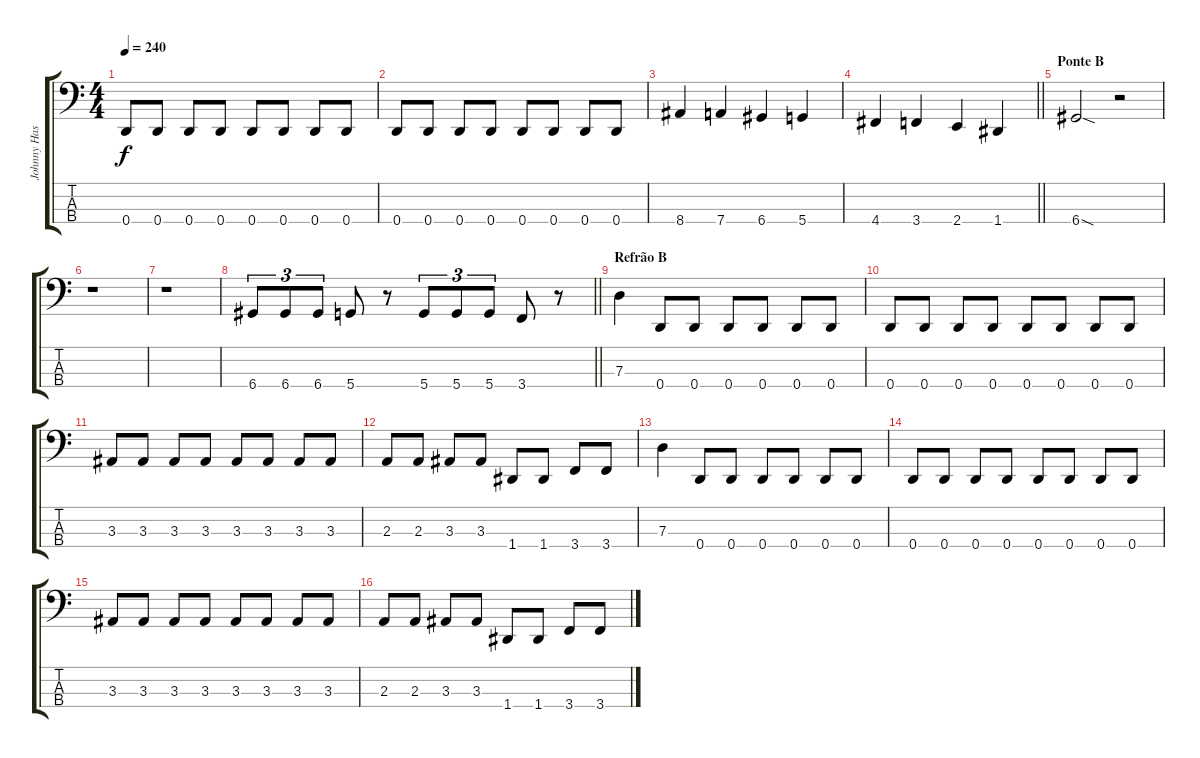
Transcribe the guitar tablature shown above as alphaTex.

\track ("Johnny Hass" "Johnny Has") {instrument electricbassfinger}
\staff {score tabs}
\tuning (F2 C2 G1 D1) {hide}
\ts (4 4)
\tempo 240
\clef f4
\ks c
0.4.8{dy f} 0.4.8 0.4.8 0.4.8 0.4.8 0.4.8 0.4.8 0.4.8 |
0.4.8 0.4.8 0.4.8 0.4.8 0.4.8 0.4.8 0.4.8 0.4.8 |
8.4.4 7.4.4 6.4.4 5.4.4 |
\barLineRight lightlight
4.4.4 3.4.4 2.4.4 1.4.4 |
\section ("" "Ponte B")
6.4{sod}.2 r.2 |
r.1 |
r.1 |
\barLineRight lightlight
6.4.8{tu (3 2)} 6.4.8{tu (3 2)} 6.4.8{tu (3 2)} 5.4.8 r.8 5.4.8{tu (3 2)} 5.4.8{tu (3 2)} 5.4.8{tu (3 2)} 3.4.8 r.8 |
\section ("" "Refrão B")
7.3.4 0.4.8 0.4.8 0.4.8 0.4.8 0.4.8 0.4.8 |
0.4.8 0.4.8 0.4.8 0.4.8 0.4.8 0.4.8 0.4.8 0.4.8 |
3.3.8 3.3.8 3.3.8 3.3.8 3.3.8 3.3.8 3.3.8 3.3.8 |
2.3.8 2.3.8 3.3.8 3.3.8 1.4.8 1.4.8 3.4.8 3.4.8 |
7.3.4 0.4.8 0.4.8 0.4.8 0.4.8 0.4.8 0.4.8 |
0.4.8 0.4.8 0.4.8 0.4.8 0.4.8 0.4.8 0.4.8 0.4.8 |
3.3.8 3.3.8 3.3.8 3.3.8 3.3.8 3.3.8 3.3.8 3.3.8 |
2.3.8 2.3.8 3.3.8 3.3.8 1.4.8 1.4.8 3.4.8 3.4.8
